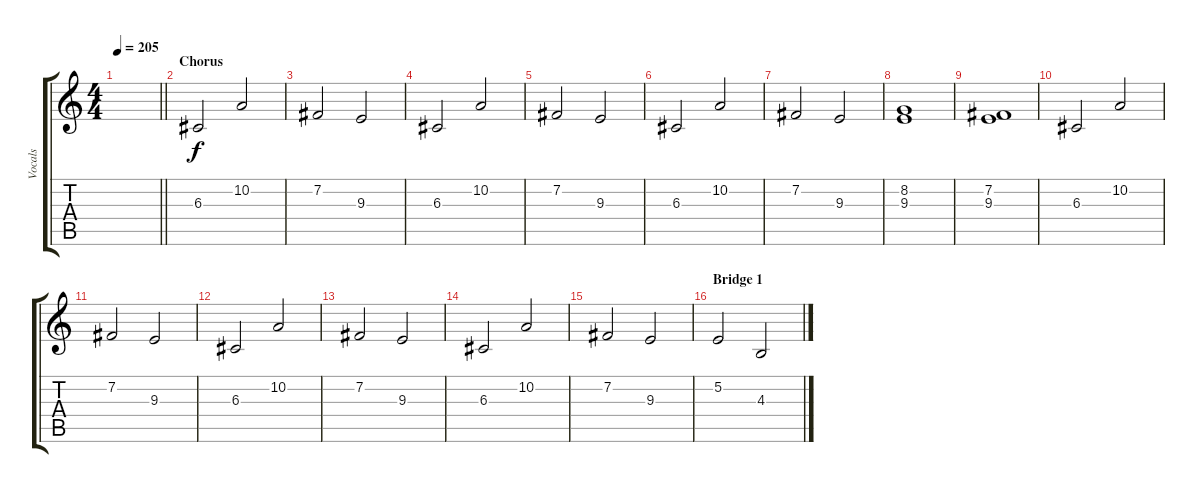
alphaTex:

\track ("Vocals" "Vocals") {instrument flute}
\staff {score tabs}
\tuning (E4 B3 G3 D3 A2 E2) {hide}
\ts (4 4)
\tempo 205
\clef g2
\barLineRight lightlight
\ks c
|
\section ("" "Chorus")
6.3.2 10.2.2 |
7.2.2 9.3.2 |
6.3.2 10.2.2 |
7.2.2 9.3.2 |
6.3.2 10.2.2 |
7.2.2 9.3.2 |
(8.2 9.3).1 |
(7.2 9.3).1 |
6.3.2 10.2.2 |
7.2.2 9.3.2 |
6.3.2 10.2.2 |
7.2.2 9.3.2 |
6.3.2 10.2.2 |
7.2.2 9.3.2 |
\section ("" "Bridge 1")
5.2.2 4.3.2
